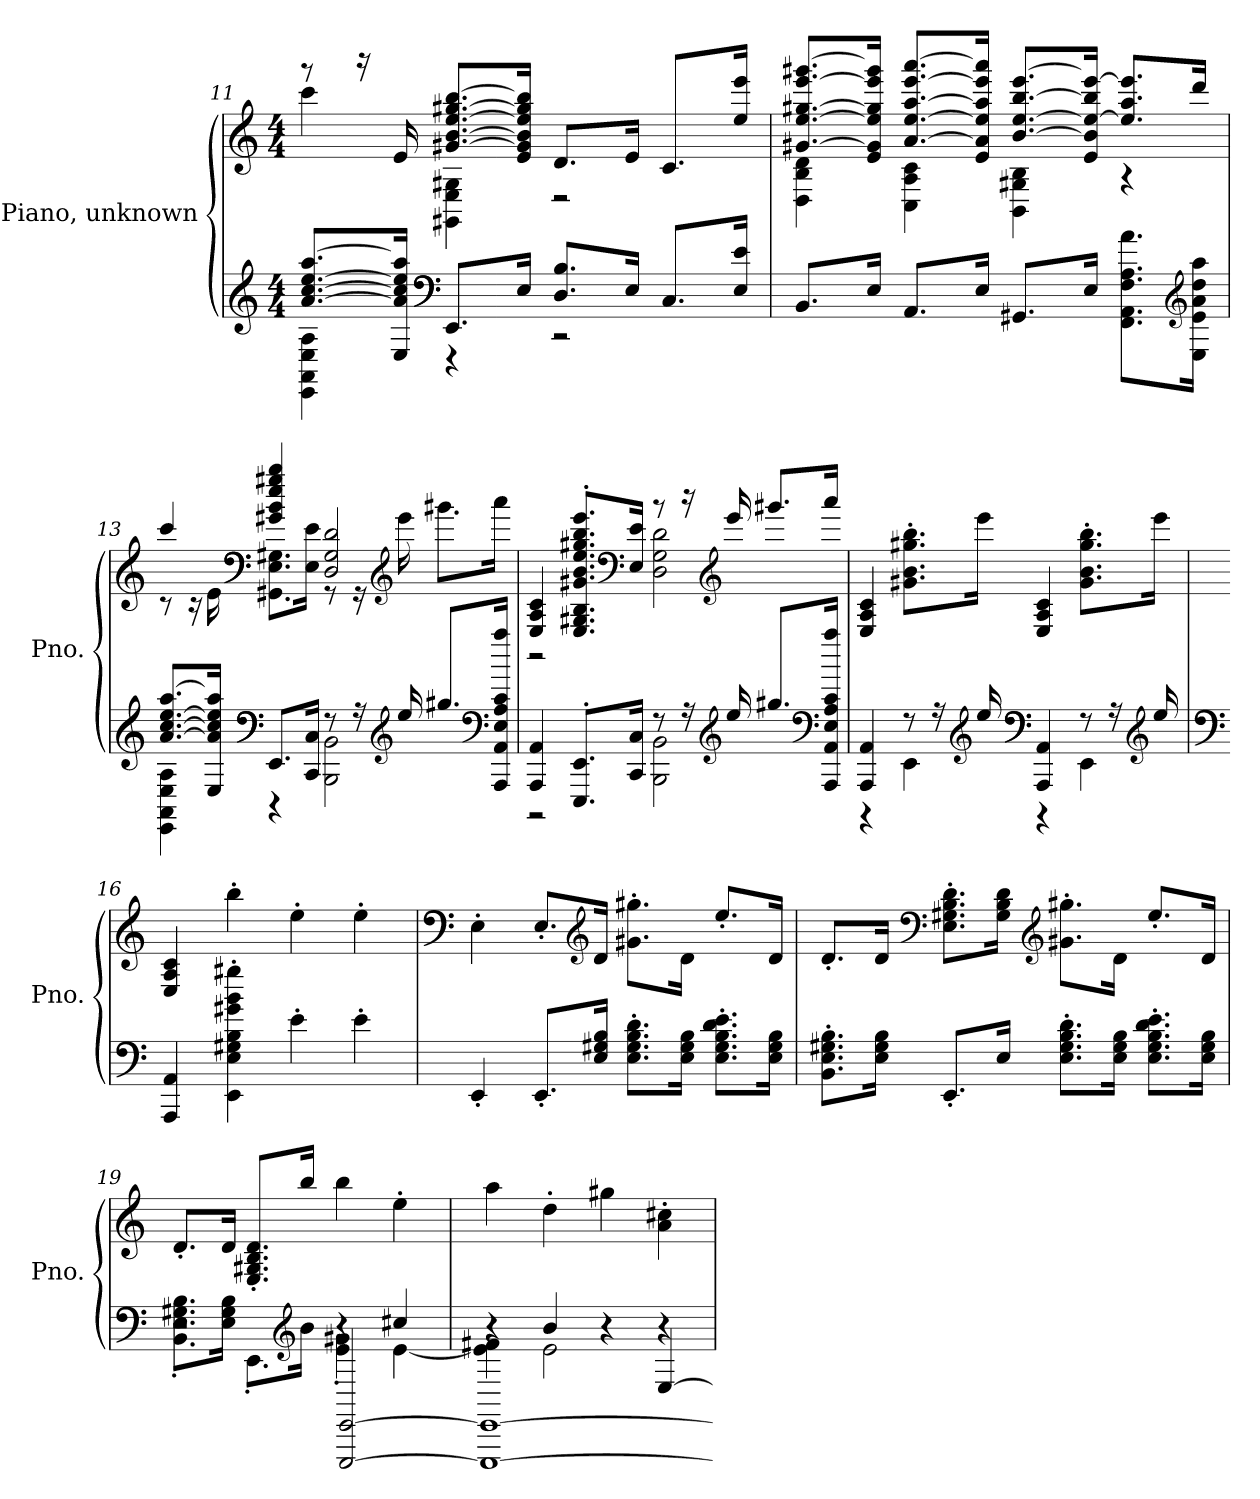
**kern	**kern
*part1	*part1
*staff2	*staff1
*I"Piano, unknown	*
*I'Pno.	*
*clefG2	*clefG2
*k[]	*k[]
*M4/4	*M4/4
=11	=11
*^	*^
[8.a/ [8.cc/ [8.ee/ [8.aa/L	4EE\ 4AA\ 4E\ 4A\	8r	4ccc\
.	.	16r	.
16E/ 16a/] 16cc/] 16ee/] 16aa/]Jk	.	16e/	.
*clefF4	*	*	*
8.EE/L	4r	[8.g#X/ [8.b/ [8.ee/ [8.gg#X/ [8.bb/L	4GG#X\ 4E\ 4G#X\
16E/Jk	.	16e/ 16g#/] 16b/] 16ee/] 16gg#/] 16bb/]Jk	.
8.D/ 8.B/L	2r	8.d/L	2r
16E/Jk	.	16e/Jk	.
8.C/L	.	8.c/L	.
16E/ 16e/Jk	.	16ee/ 16eee/Jk	.
*v	*v	*	*
!!LO:LB:g=z	!!
=12	=12	=12
8.BB/L	[8.g#X/ [8.ee/ [8.gg#X/ [8.eee/ [8.ggg#X/L	4D\ 4B\ 4d\
16E/Jk	16e/ 16g#/] 16ee/] 16gg#/] 16eee/] 16ggg#/]Jk	.
8.AA/L	[8.a/ [8.ee/ [8.aa/ [8.eee/ [8.aaa/L	4C\ 4A\ 4c\
16E/Jk	16e/ 16a/] 16ee/] 16aa/] 16eee/] 16aaa/]Jk	.
8.GG#X/L	[8.b/ [8.ee/ [8.bb/ [8.eee/L	4BB\ 4G#X\ 4B\
16E/Jk	16e/ 16b/] 16ee/_ 16bb/] 16eee/_Jk	.
8.FF\ 8.AA\ 8.F\ 8.A\ 8.a\L	8.ee/] 8.aa/ 8.eee/]L	4r
*clefG2	*	*
16E\ 16e\ 16a\ 16dd\ 16aa\Jk	16ddd/Jk	.
=13	=13	=13
*^	*	*
[8.a/ [8.cc/ [8.ee/ [8.aa/L	4EE\ 4AA\ 4E\ 4A\	4ccc/	8r
.	.	.	16r
16E/ 16a/] 16cc/] 16ee/] 16aa/]Jk	.	.	16e\
*clefF4	*	*clefF4	*
8.EE/L	4r	4g#X/ 4b/ 4ee/ 4gg#X/ 4bb/	8.GG#X\ 8.E\ 8.G#X\L
16CC/ 16C/Jk	.	.	16E\ 16e\Jk
8r	2BBB\ 2BB\	2D/ 2G#/ 2d/	8r
16r	.	.	16r
*clefG2	*	*clefG2	*
16ee/	.	.	16eee\
8.gg#X/L	.	.	8.ggg#X\L
*clefF4	*	*	*
16AAA/ 16AA/ 16E/ 16A/ 16c/ 16aa/Jk	.	.	16aaa\Jk
!!LO:PB:g=z	!!
=14	=14	=14	=14
4AAA/ 4AA/	2r	4E/ 4A/ 4c/	2r
8.EEE/' 8.EE/'L	.	8.E/' 8.G#X/' 8.B/' 8.g#X/' 8.b/' 8.ee/' 8.gg#X/' 8.bb/' 8.eee/'L	.
*	*	*clefF4	*
16CC/ 16C/Jk	.	16E/ 16e/Jk	.
8r	2BBB\ 2BB\	8r	2D\ 2G#\ 2d\
16r	.	16r	.
*clefG2	*	*clefG2	*
16ee/	.	16eee/	.
8.gg#X/L	.	8.ggg#X/L	.
*clefF4	*	*	*
16AAA/ 16AA/ 16E/ 16A/ 16c/ 16aa/Jk	.	16aaa/Jk	.
*	*	*v	*v
=15	=15	=15
4AAA/ 4AA/	4r	4E/ 4A/ 4c/
8r	4EE\	8.g#X\' 8.b\' 8.gg#X\' 8.bb\'L
16r	.	.
*clefG2	*	*
16ee/	.	16eee\Jk
*clefF4	*	*
4AAA/ 4AA/	4r	4E/ 4A/ 4c/
8r	4EE\	8.g#\' 8.b\' 8.gg#\' 8.bb\'L
16r	.	.
*clefG2	*	*
16ee/	.	16eee\Jk
*v	*v	*
=16	=16
*clefF4	*
4AAA/ 4AA/	4E/ 4A/ 4c/
4EE\' 4E\' 4G#X\' 4B\' 4g#X\' 4b\' 4gg#X\'	4bb'\
4e'\	4ee'\
4e'\	4ee'\
!!LO:LB:g=z
=17	=17
*	*clefF4
4EE'/	4E'\
8.EE'/L	8.E'/L
*	*clefG2
16E/ 16G#X/ 16B/Jk	16d/Jk
8.E\' 8.G#\' 8.B\' 8.d\'L	8.g#X\' 8.gg#X\'L
16E\ 16G#\ 16B\Jk	16d\Jk
8.E\' 8.G#\' 8.B\' 8.d\' 8.e\'L	8.ee'/L
16E\ 16G#\ 16B\Jk	16d/Jk
=18	=18
8.BB\' 8.E\' 8.G#X\' 8.B\'L	8.d'/L
16E\ 16G#\ 16B\Jk	16d/Jk
*	*clefF4
8.EE'/L	8.E\' 8.G#X\' 8.B\' 8.d\'L
16E/Jk	16G#\ 16B\ 16d\Jk
*	*clefG2
8.E\' 8.G#\' 8.B\' 8.d\'L	8.g#X\' 8.gg#X\'L
16E\ 16G#\ 16B\Jk	16d\Jk
8.E\' 8.G#\' 8.B\' 8.d\' 8.e\'L	8.ee'/L
16E\ 16G#\ 16B\Jk	16d/Jk
=19	=19
*^	*
*	*^	*
2r	8.BB\' 8.E\' 8.G#X\' 8.B\'L	2r	8.d'/L
.	16E\ 16G#\ 16B\Jk	.	16d/Jk
.	8.EE'\L	.	8.E/' 8.G#X/' 8.B/' 8.d/'L
*clefG2	*	*	*
.	16b\Jk	.	16bb/Jk
4r	4e\' 4g#X\'	[2EEE/ [2EE/	4bb\
4cc#X/	[4e\	.	4ee'\
!!LO:LB:g=z
=20	=20	=20	=20
4r	4e\] 4f#X\	1EEE_ 1EE_	4aa\
4b/	2e\	.	4dd'\
4r	.	.	4gg#X\
[4E/	4r	.	4a\' 4cc#X\'
*v	*v	*v	*
=	=
*-	*-
